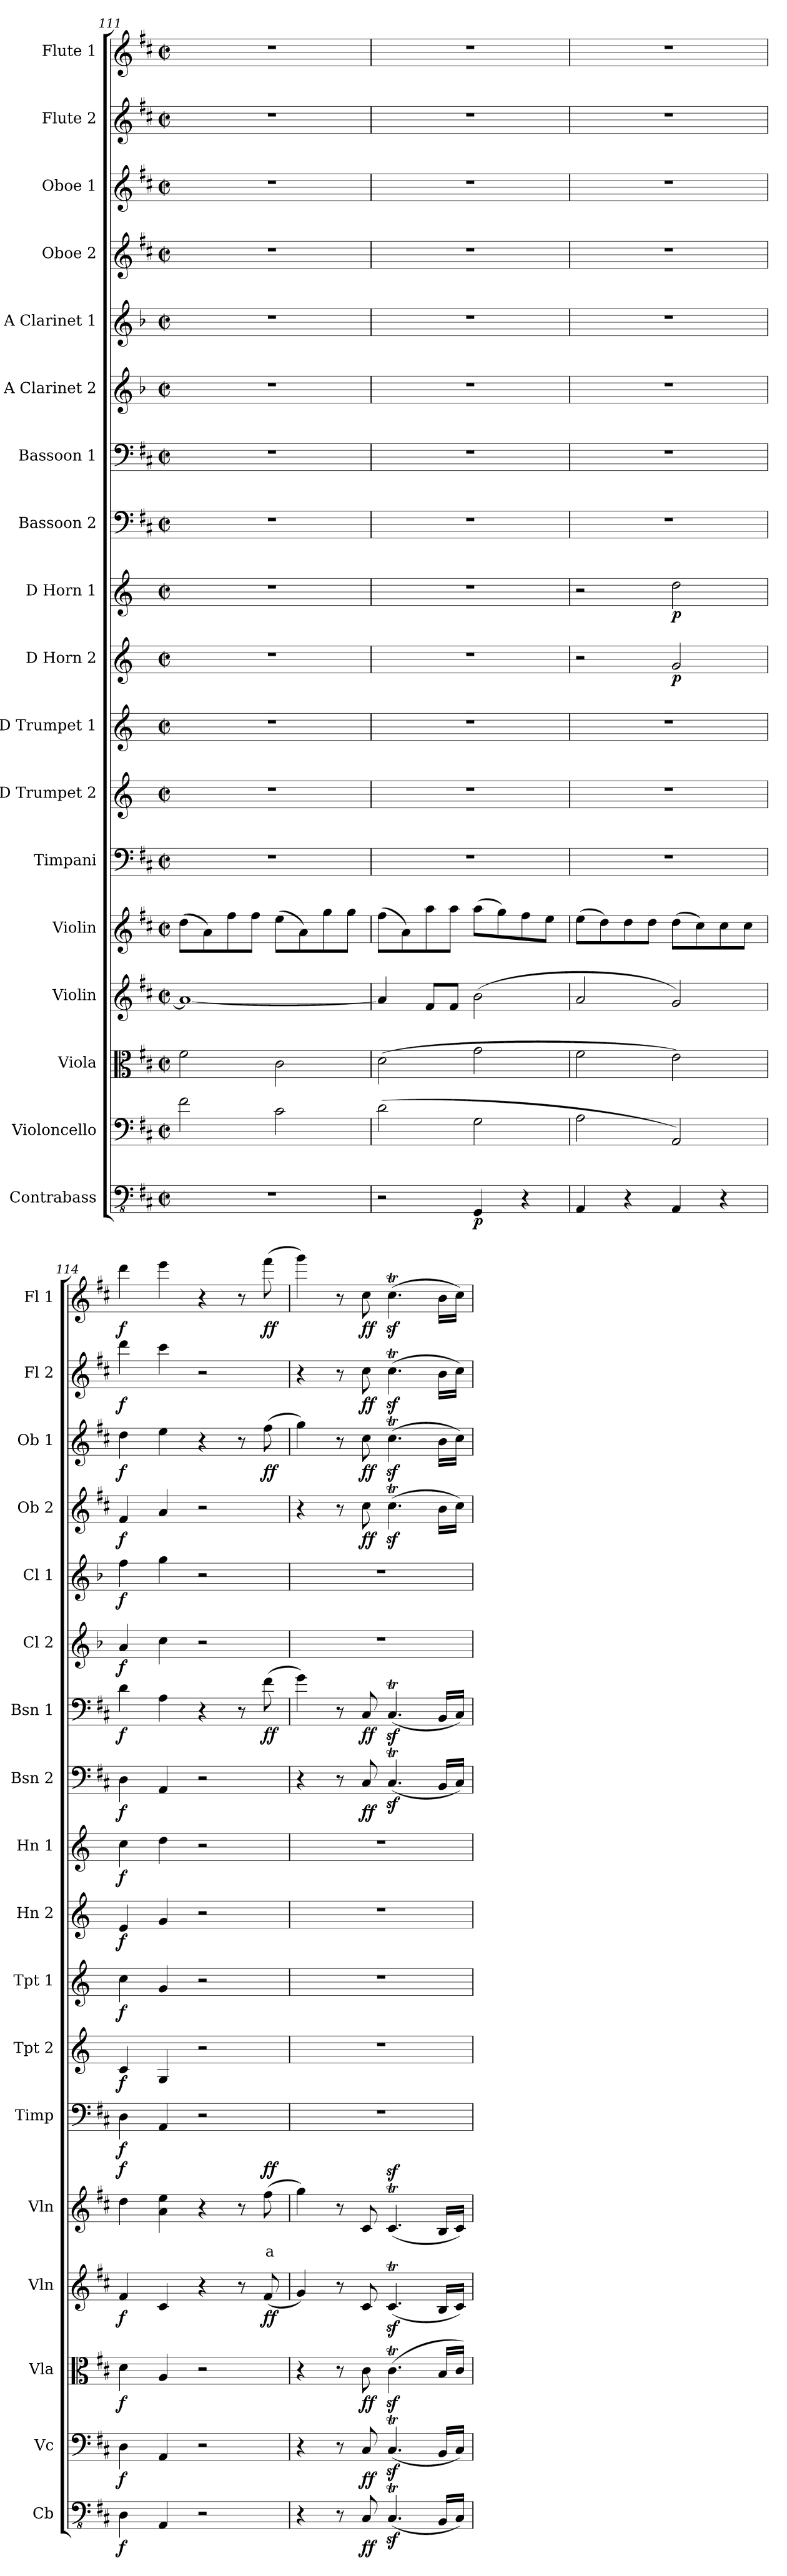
**kern	**dynam	**kern	**dynam	**kern	**dynam	**kern	**dynam	**kern	**text	**dynam	**kern	**dynam	**kern	**dynam	**kern	**dynam	**kern	**dynam	**kern	**dynam	**kern	**dynam	**kern	**dynam	**kern	**dynam	**kern	**dynam	**kern	**dynam	**kern	**dynam	**kern	**dynam	**kern	**dynam
*part18	*part18	*part17	*part17	*part16	*part16	*part15	*part15	*part14	*part14	*part14	*part13	*part13	*part12	*part12	*part11	*part11	*part10	*part10	*part9	*part9	*part8	*part8	*part7	*part7	*part6	*part6	*part5	*part5	*part4	*part4	*part3	*part3	*part2	*part2	*part1	*part1
*staff18	*staff18	*staff17	*staff17	*staff16	*staff16	*staff15	*staff15	*staff14	*staff14	*staff14	*staff13	*staff13	*staff12	*staff12	*staff11	*staff11	*staff10	*staff10	*staff9	*staff9	*staff8	*staff8	*staff7	*staff7	*staff6	*staff6	*staff5	*staff5	*staff4	*staff4	*staff3	*staff3	*staff2	*staff2	*staff1	*staff1
*I"Contrabass	*	*I"Violoncello	*	*I"Viola	*	*I"Violin	*	*I"Violin	*	*	*I"Timpani	*	*I"D Trumpet 2	*	*I"D Trumpet 1	*	*I"D Horn 2	*	*I"D Horn 1	*	*I"Bassoon 2	*	*I"Bassoon 1	*	*I"A Clarinet 2	*	*I"A Clarinet 1	*	*I"Oboe 2	*	*I"Oboe 1	*	*I"Flute 2	*	*I"Flute 1	*
*I'Cb	*	*I'Vc	*	*I'Vla	*	*I'Vln	*	*I'Vln	*	*	*I'Timp	*	*I'Tpt 2	*	*I'Tpt 1	*	*I'Hn 2	*	*I'Hn 1	*	*I'Bsn 2	*	*I'Bsn 1	*	*I'Cl 2	*	*I'Cl 1	*	*I'Ob 2	*	*I'Ob 1	*	*I'Fl 2	*	*I'Fl 1	*
*clefFv4	*	*clefF4	*	*clefC3	*	*clefG2	*	*clefG2	*	*	*clefF4	*	*clefG2	*	*clefG2	*	*clefG2	*	*clefG2	*	*clefF4	*	*clefF4	*	*clefG2	*	*clefG2	*	*clefG2	*	*clefG2	*	*clefG2	*	*clefG2	*
*	*	*	*	*	*	*	*	*	*	*	*	*	*ITrd-1c-2	*	*ITrd-1c-2	*	*ITrd6c10	*	*ITrd6c10	*	*	*	*	*	*ITrd2c3	*	*ITrd2c3	*	*	*	*	*	*	*	*	*
*k[f#c#]	*	*k[f#c#]	*	*k[f#c#]	*	*k[f#c#]	*	*k[f#c#]	*	*	*k[f#c#]	*	*k[f#c#]	*	*k[f#c#]	*	*k[f#c#]	*	*k[f#c#]	*	*k[f#c#]	*	*k[f#c#]	*	*k[f#c#]	*	*k[f#c#]	*	*k[f#c#]	*	*k[f#c#]	*	*k[f#c#]	*	*k[f#c#]	*
*M2/2	*	*M2/2	*	*M2/2	*	*M2/2	*	*M2/2	*	*	*M2/2	*	*M2/2	*	*M2/2	*	*M2/2	*	*M2/2	*	*M2/2	*	*M2/2	*	*M2/2	*	*M2/2	*	*M2/2	*	*M2/2	*	*M2/2	*	*M2/2	*
*met(c|)	*	*met(c|)	*	*met(c|)	*	*met(c|)	*	*met(c|)	*	*	*met(c|)	*	*met(c|)	*	*met(c|)	*	*met(c|)	*	*met(c|)	*	*met(c|)	*	*met(c|)	*	*met(c|)	*	*met(c|)	*	*met(c|)	*	*met(c|)	*	*met(c|)	*	*met(c|)	*
=111	=111	=111	=111	=111	=111	=111	=111	=111	=111	=111	=111	=111	=111	=111	=111	=111	=111	=111	=111	=111	=111	=111	=111	=111	=111	=111	=111	=111	=111	=111	=111	=111	=111	=111	=111	=111
1r	.	2f#\	.	2f#\	.	1a_	.	(>8dd\L	.	.	1r	.	1r	.	1r	.	1r	.	1r	.	1r	.	1r	.	1r	.	1r	.	1r	.	1r	.	1r	.	1r	.
.	.	.	.	.	.	.	.	8a\)	.	.	.	.	.	.	.	.	.	.	.	.	.	.	.	.	.	.	.	.	.	.	.	.	.	.	.	.
.	.	.	.	.	.	.	.	8ff#\	.	.	.	.	.	.	.	.	.	.	.	.	.	.	.	.	.	.	.	.	.	.	.	.	.	.	.	.
.	.	.	.	.	.	.	.	8ff#\J	.	.	.	.	.	.	.	.	.	.	.	.	.	.	.	.	.	.	.	.	.	.	.	.	.	.	.	.
.	.	2c#\	.	2c#\	.	.	.	(>8ee\L	.	.	.	.	.	.	.	.	.	.	.	.	.	.	.	.	.	.	.	.	.	.	.	.	.	.	.	.
.	.	.	.	.	.	.	.	8a\)	.	.	.	.	.	.	.	.	.	.	.	.	.	.	.	.	.	.	.	.	.	.	.	.	.	.	.	.
.	.	.	.	.	.	.	.	8gg\	.	.	.	.	.	.	.	.	.	.	.	.	.	.	.	.	.	.	.	.	.	.	.	.	.	.	.	.
.	.	.	.	.	.	.	.	8gg\J	.	.	.	.	.	.	.	.	.	.	.	.	.	.	.	.	.	.	.	.	.	.	.	.	.	.	.	.
=112	=112	=112	=112	=112	=112	=112	=112	=112	=112	=112	=112	=112	=112	=112	=112	=112	=112	=112	=112	=112	=112	=112	=112	=112	=112	=112	=112	=112	=112	=112	=112	=112	=112	=112	=112	=112
2r	.	(>2d\	.	(>2d\	.	4a/]	.	(>8ff#\L	.	.	1r	.	1r	.	1r	.	1r	.	1r	.	1r	.	1r	.	1r	.	1r	.	1r	.	1r	.	1r	.	1r	.
.	.	.	.	.	.	.	.	8a\)	.	.	.	.	.	.	.	.	.	.	.	.	.	.	.	.	.	.	.	.	.	.	.	.	.	.	.	.
.	.	.	.	.	.	8f#/L	.	8aa\	.	.	.	.	.	.	.	.	.	.	.	.	.	.	.	.	.	.	.	.	.	.	.	.	.	.	.	.
.	.	.	.	.	.	8f#/J	.	8aa\J	.	.	.	.	.	.	.	.	.	.	.	.	.	.	.	.	.	.	.	.	.	.	.	.	.	.	.	.
!	!LO:DY:b	!	!	!	!	!	!	!	!	!	!	!	!	!	!	!	!	!	!	!	!	!	!	!	!	!	!	!	!	!	!	!	!	!	!	!
4GGG/	p	2G\	.	2g\	.	(>2b\	.	(>8aa\L	.	.	.	.	.	.	.	.	.	.	.	.	.	.	.	.	.	.	.	.	.	.	.	.	.	.	.	.
.	.	.	.	.	.	.	.	8gg\)	.	.	.	.	.	.	.	.	.	.	.	.	.	.	.	.	.	.	.	.	.	.	.	.	.	.	.	.
4r	.	.	.	.	.	.	.	8ff#\	.	.	.	.	.	.	.	.	.	.	.	.	.	.	.	.	.	.	.	.	.	.	.	.	.	.	.	.
.	.	.	.	.	.	.	.	8ee\J	.	.	.	.	.	.	.	.	.	.	.	.	.	.	.	.	.	.	.	.	.	.	.	.	.	.	.	.
=113	=113	=113	=113	=113	=113	=113	=113	=113	=113	=113	=113	=113	=113	=113	=113	=113	=113	=113	=113	=113	=113	=113	=113	=113	=113	=113	=113	=113	=113	=113	=113	=113	=113	=113	=113	=113
4AAA/	.	2A\	.	2f#\	.	2a/	.	(>8ee\L	.	.	1r	.	1r	.	1r	.	2r	.	2r	.	1r	.	1r	.	1r	.	1r	.	1r	.	1r	.	1r	.	1r	.
.	.	.	.	.	.	.	.	8dd\)	.	.	.	.	.	.	.	.	.	.	.	.	.	.	.	.	.	.	.	.	.	.	.	.	.	.	.	.
4r	.	.	.	.	.	.	.	8dd\	.	.	.	.	.	.	.	.	.	.	.	.	.	.	.	.	.	.	.	.	.	.	.	.	.	.	.	.
.	.	.	.	.	.	.	.	8dd\J	.	.	.	.	.	.	.	.	.	.	.	.	.	.	.	.	.	.	.	.	.	.	.	.	.	.	.	.
!	!	!	!	!	!	!	!	!	!	!	!	!	!	!	!	!	!	!LO:DY:b	!	!LO:DY:b	!	!	!	!	!	!	!	!	!	!	!	!	!	!	!	!
4AAA/	.	2AA/)	.	2e\)	.	2g/)	.	(>8dd\L	.	.	.	.	.	.	.	.	2A/	p	2e\	p	.	.	.	.	.	.	.	.	.	.	.	.	.	.	.	.
.	.	.	.	.	.	.	.	8cc#\)	.	.	.	.	.	.	.	.	.	.	.	.	.	.	.	.	.	.	.	.	.	.	.	.	.	.	.	.
4r	.	.	.	.	.	.	.	8cc#\	.	.	.	.	.	.	.	.	.	.	.	.	.	.	.	.	.	.	.	.	.	.	.	.	.	.	.	.
.	.	.	.	.	.	.	.	8cc#\J	.	.	.	.	.	.	.	.	.	.	.	.	.	.	.	.	.	.	.	.	.	.	.	.	.	.	.	.
=114	=114	=114	=114	=114	=114	=114	=114	=114	=114	=114	=114	=114	=114	=114	=114	=114	=114	=114	=114	=114	=114	=114	=114	=114	=114	=114	=114	=114	=114	=114	=114	=114	=114	=114	=114	=114
!	!LO:DY:b	!	!LO:DY:b	!	!LO:DY:b	!	!LO:DY:b	!	!	!LO:DY:b	!	!LO:DY:b	!	!LO:DY:b	!	!LO:DY:b	!	!LO:DY:b	!	!LO:DY:b	!	!LO:DY:b	!	!LO:DY:b	!	!LO:DY:b	!	!LO:DY:b	!	!LO:DY:b	!	!LO:DY:b	!	!LO:DY:b	!	!LO:DY:b
4DD\	f	4D\	f	4d\	f	4f#/	f	4dd\	.	f	4D\	f	4d/	f	4dd\	f	4F#/	f	4d\	f	4D\	f	4d\	f	4f#/	f	4dd\	f	4f#/	f	4dd\	f	4ddd\	f	4ddd\	f
4AAA/	.	4AA/	.	4A/	.	4c#/	.	4a\ 4ee\	.	.	4AA/	.	4A/	.	4a/	.	4A/	.	4e\	.	4AA/	.	4A\	.	4a\	.	4ee\	.	4a/	.	4ee\	.	4ccc#\	.	4eee\	.
2r	.	2r	.	2r	.	4r	.	4r	.	.	2r	.	2r	.	2r	.	2r	.	2r	.	2r	.	4r	.	2r	.	2r	.	2r	.	4r	.	2r	.	4r	.
.	.	.	.	.	.	8r	.	8r	.	.	.	.	.	.	.	.	.	.	.	.	.	.	8r	.	.	.	.	.	.	.	8r	.	.	.	8r	.
!	!	!	!	!	!	!	!LO:DY:b	!	!LO:LY:b:color=#FF0000	!LO:DY:b	!	!	!	!	!	!	!	!	!	!	!	!	!	!LO:DY:b	!	!	!	!	!	!	!	!LO:DY:b	!	!	!	!LO:DY:b
.	.	.	.	.	.	(<8f#/	ff	(>8ff#\	a	ff	.	.	.	.	.	.	.	.	.	.	.	.	(>8f#\	ff	.	.	.	.	.	.	(>8ff#\	ff	.	.	(>8fff#\	ff
!!LO:PB:g=z
=115	=115	=115	=115	=115	=115	=115	=115	=115	=115	=115	=115	=115	=115	=115	=115	=115	=115	=115	=115	=115	=115	=115	=115	=115	=115	=115	=115	=115	=115	=115	=115	=115	=115	=115	=115	=115
4r	.	4r	.	4r	.	4g/)	.	4gg\)	.	.	1r	.	1r	.	1r	.	1r	.	1r	.	4r	.	4g\)	.	1r	.	1r	.	4r	.	4gg\)	.	4r	.	4ggg\)	.
8r	.	8r	.	8r	.	8r	.	8r	.	.	.	.	.	.	.	.	.	.	.	.	8r	.	8r	.	.	.	.	.	8r	.	8r	.	8r	.	8r	.
!	!LO:DY:b	!	!LO:DY:b	!	!LO:DY:b	!	!	!	!	!	!	!	!	!	!	!	!	!	!	!	!	!LO:DY:b	!	!LO:DY:b	!	!	!	!	!	!LO:DY:b	!	!LO:DY:b	!	!LO:DY:b	!	!LO:DY:b
8CC#/	ff	8C#/	ff	8c#\	ff	8c#/	.	8c#/	.	.	.	.	.	.	.	.	.	.	.	.	8C#/	ff	8C#/	ff	.	.	.	.	8cc#\	ff	8cc#\	ff	8cc#\	ff	8cc#\	ff
(<4.CC#z<t/	.	(<4.C#z<t/	.	(>4.c#z<t\	.	(<4.c#z<t/	.	(<4.c#z<t/	.	.	.	.	.	.	.	.	.	.	.	.	(<4.C#z<t/	.	(<4.C#z<t/	.	.	.	.	.	(>4.cc#z<t\	.	(>4.cc#z<t\	.	(>4.cc#z<t\	.	(>4.cc#z<t\	.
16BBB/LL	.	16BB/LL	.	16B/LL	.	16B/LL	.	16B/LL	.	.	.	.	.	.	.	.	.	.	.	.	16BB/LL	.	16BB/LL	.	.	.	.	.	16b\LL	.	16b\LL	.	16b\LL	.	16b\LL	.
16CC#/JJ)	.	16C#/JJ)	.	16c#/JJ)	.	16c#/JJ)	.	16c#/JJ)	.	.	.	.	.	.	.	.	.	.	.	.	16C#/JJ)	.	16C#/JJ)	.	.	.	.	.	16cc#\JJ)	.	16cc#\JJ)	.	16cc#\JJ)	.	16cc#\JJ)	.
=	=	=	=	=	=	=	=	=	=	=	=	=	=	=	=	=	=	=	=	=	=	=	=	=	=	=	=	=	=	=	=	=	=	=	=	=
*-	*-	*-	*-	*-	*-	*-	*-	*-	*-	*-	*-	*-	*-	*-	*-	*-	*-	*-	*-	*-	*-	*-	*-	*-	*-	*-	*-	*-	*-	*-	*-	*-	*-	*-	*-	*-
